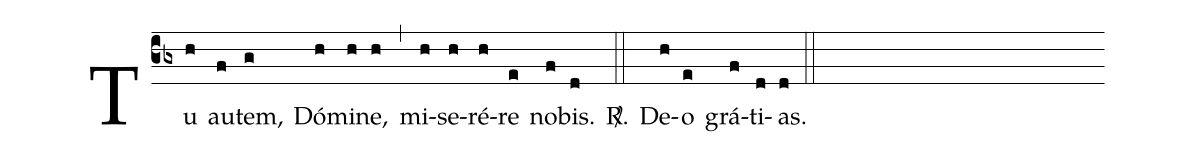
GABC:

%%
(cb3)

Tu(h) au(f)tem,(g) Dó(h)mi(h)ne,(h) (,)
mi(h)se(h)ré(h)re(e) no(f)bis.(d) <sp>R/</sp>.(::)

De(h)o(e) grá(f)ti(d)as.(d) (::)
